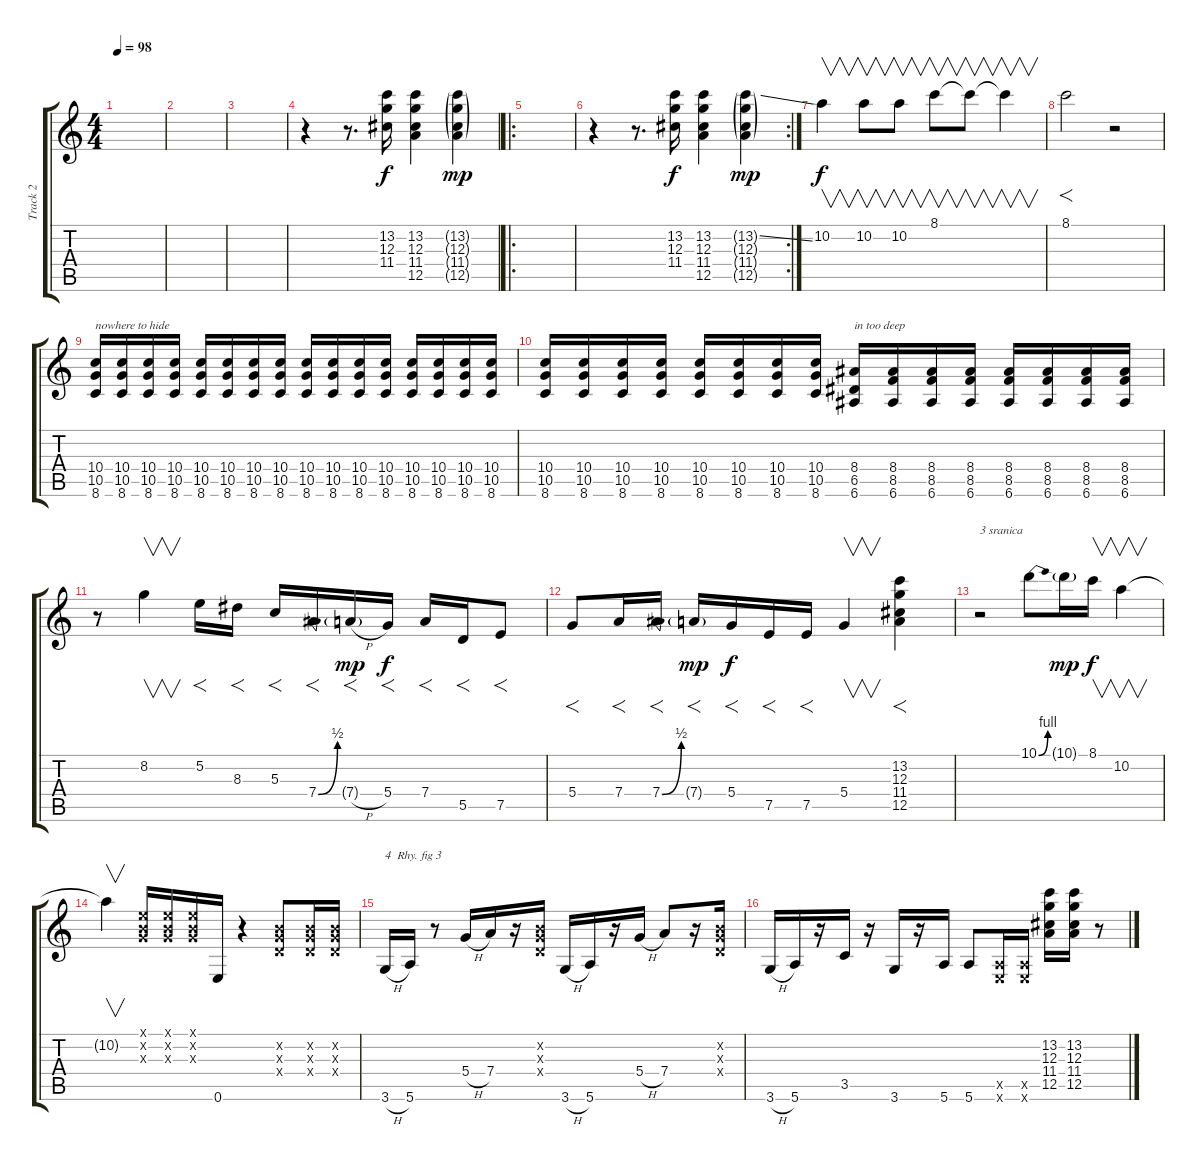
\track ("Track 2" "Track 2") {instrument overdrivenguitar}
\staff {score tabs}
\tuning (E4 B3 G3 D3 A2 E2) {hide}
\ts (4 4)
\tempo 98
\clef g2
\ks c
|
|
|
r.4 r.8{d} (13.2 12.3 11.4).16 (13.2 12.3 11.4 12.5).4 (13.2{g} 12.3{g} 11.4{g} 12.5{g}).4{dy mp} |
\ro
|
\rc 2
r.4 r.8{d} (13.2 12.3 11.4).16{dy f} (13.2 12.3 11.4 12.5).4 (13.2{ss g} 12.3{g} 11.4{g} 12.5{g}).4{dy mp} |
10.2.4{v dy f} 10.2.8{v} 10.2.8{v} 8.1.8{v} 8.1{t}.8{v} 8.1{t}.4{v} |
8.1.2{f} r.2 |
(10.4 10.5 8.6).16{txt "nowhere to hide"} (10.4 10.5 8.6).16 (10.4 10.5 8.6).16 (10.4 10.5 8.6).16 (10.4 10.5 8.6).16 (10.4 10.5 8.6).16 (10.4 10.5 8.6).16 (10.4 10.5 8.6).16 (10.4 10.5 8.6).16 (10.4 10.5 8.6).16 (10.4 10.5 8.6).16 (10.4 10.5 8.6).16 (10.4 10.5 8.6).16 (10.4 10.5 8.6).16 (10.4 10.5 8.6).16 (10.4 10.5 8.6).16 |
(10.4 10.5 8.6).16 (10.4 10.5 8.6).16 (10.4 10.5 8.6).16 (10.4 10.5 8.6).16 (10.4 10.5 8.6).16 (10.4 10.5 8.6).16 (10.4 10.5 8.6).16 (10.4 10.5 8.6).16 (8.4 6.5 6.6).16{txt "in too deep"} (8.4 8.5 6.6).16 (8.4 8.5 6.6).16 (8.4 8.5 6.6).16 (8.4 8.5 6.6).16 (8.4 8.5 6.6).16 (8.4 8.5 6.6).16 (8.4 8.5 6.6).16 |
r.8 8.2.4{v} 5.2.16{f} 8.3.16{f} 5.3.16{f} 7.4{be (bend 0 0 60 2)}.16{f} 7.4{h g}.16{f dy mp} 5.4.16{f dy f} 7.4.16{f} 5.5.16{f} 7.5.8{f} |
5.4.8{f} 7.4.16{f} 7.4{be (bend 0 0 60 2)}.16{f} 7.4{g}.16{f dy mp} 5.4.16{f dy f} 7.5.16{f} 7.5.16{f} 5.4.4{v} (13.2 12.3 11.4 12.5).4{f} |
r.2{txt "3 sranica"} 10.1{be (bend 0 0 60 4)}.8 10.1{g}.16{dy mp} 8.1.16{v dy f} 10.2.4{v} |
10.2{t}.4{v} (0.1{x} 0.2{x} 0.3{x}).16 (0.1{x} 0.2{x} 0.3{x}).16 (0.1{x} 0.2{x} 0.3{x}).16 0.6.16 r.4 (0.2{x} 0.3{x} 0.4{x}).8 (0.2{x} 0.3{x} 0.4{x}).16 (0.2{x} 0.3{x} 0.4{x}).16 |
3.6{h}.16{txt "4  Rhy. fig 3"} 5.6.16 r.8 5.4{h}.16 7.4.16 r.16 (0.2{x} 0.3{x} 0.4{x}).16 3.6{h}.16 5.6.16 r.16 5.4{h}.16 7.4.8 r.16 (0.2{x} 0.3{x} 0.4{x}).16 |
3.6{h}.16 5.6.16 r.16 3.5.16 r.16 3.6.16 r.16 5.6.16 5.6.8 (0.5{x} 0.6{x}).16 (0.5{x} 0.6{x}).16 (13.2 12.3 11.4 12.5).16 (13.2 12.3 11.4 12.5).16 r.8
